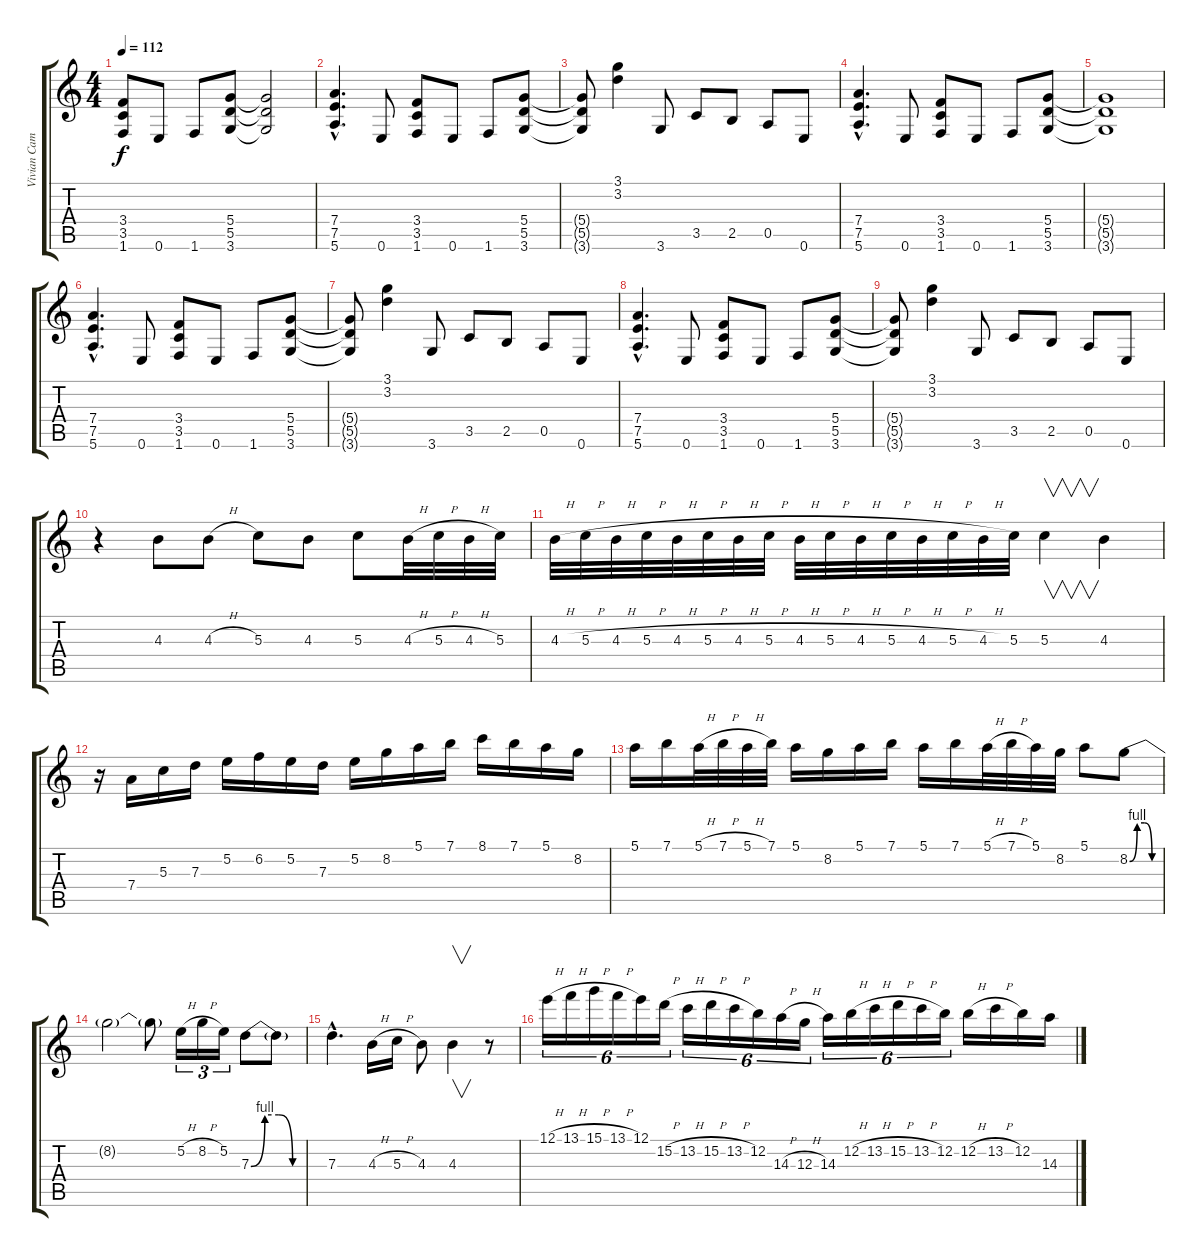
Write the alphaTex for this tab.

\track ("Vivian Campbell" "Vivian Cam") {instrument distortionguitar}
\staff {score tabs}
\tuning (E4 B3 G3 D3 A2 E2) {hide}
\ts (4 4)
\tempo 112
\clef g2
\ks c
(3.4{t} 3.5{t} 1.6{t}).8{dy f} 0.6.8 1.6.8 (5.4 5.5 3.6).8 (5.4{t} 5.5{t} 3.6{t}).2 |
(7.4{hac} 7.5{hac} 5.6{hac}).4{d} 0.6.8 (3.4 3.5 1.6).8 0.6.8 1.6.8 (5.4 5.5 3.6).8 |
(5.4{t} 5.5{t} 3.6{t}).8 (3.1 3.2).4 3.6.8 3.5.8 2.5.8 0.5.8 0.6.8 |
(7.4{hac} 7.5{hac} 5.6{hac}).4{d} 0.6.8 (3.4 3.5 1.6).8 0.6.8 1.6.8 (5.4 5.5 3.6).8 |
(5.4{t} 5.5{t} 3.6{t}).1 |
(7.4{hac} 7.5{hac} 5.6{hac}).4{d} 0.6.8 (3.4 3.5 1.6).8 0.6.8 1.6.8 (5.4 5.5 3.6).8 |
(5.4{t} 5.5{t} 3.6{t}).8 (3.1 3.2).4 3.6.8 3.5.8 2.5.8 0.5.8 0.6.8 |
(7.4{hac} 7.5{hac} 5.6{hac}).4{d} 0.6.8 (3.4 3.5 1.6).8 0.6.8 1.6.8 (5.4 5.5 3.6).8 |
(5.4{t} 5.5{t} 3.6{t}).8 (3.1 3.2).4 3.6.8 3.5.8 2.5.8 0.5.8 0.6.8 |
r.4 4.3.8 4.3{h}.8 5.3.8 4.3.8 5.3.8 4.3{h}.32 5.3{h}.32 4.3{h}.32 5.3.32 |
4.3{h}.32 5.3{h}.32 4.3{h}.32 5.3{h}.32 4.3{h}.32 5.3{h}.32 4.3{h}.32 5.3{h}.32 4.3{h}.32 5.3{h}.32 4.3{h}.32 5.3{h}.32 4.3{h}.32 5.3{h}.32 4.3{h}.32 5.3.32 5.3.4{v} 4.3.4 |
r.16 7.4.16 5.3.16 7.3.16 5.2.16 6.2.16 5.2.16 7.3.16 5.2.16 8.2.16 5.1.16 7.1.16 8.1.16 7.1.16 5.1.16 8.2.16 |
5.1.16 7.1.16 5.1{h}.32 7.1{h}.32 5.1{h}.32 7.1.32 5.1.16 8.2.16 5.1.16 7.1.16 5.1.16 7.1.16 5.1{h}.32 7.1{h}.32 5.1.32 8.2.32 5.1.8 8.2{be (custom 0 0 15 4 30 4 45 0 60 0)}.8 |
8.2{t}.2 8.2{t}.8 5.2{h}.16{tu (3 2)} 8.2{h}.16{tu (3 2)} 5.2.16{tu (3 2)} 7.3{be (custom 0 0 15 4 30 4 45 0 60 0)}.8 7.3{t}.8 |
7.3{hac}.4{d} 4.3{h}.16 5.3{h}.16 4.3.8 4.3.4{v} r.8 |
12.1{h}.16{tu (6 4)} 13.1{h}.16{tu (6 4)} 15.1{h}.16{tu (6 4)} 13.1{h}.16{tu (6 4)} 12.1.16{tu (6 4)} 15.2{h}.16{tu (6 4)} 13.2{h}.16{tu (6 4)} 15.2{h}.16{tu (6 4)} 13.2{h}.16{tu (6 4)} 12.2.16{tu (6 4)} 14.3{h}.16{tu (6 4)} 12.3{h}.16{tu (6 4)} 14.3.16{tu (6 4)} 12.2{h}.16{tu (6 4)} 13.2{h}.16{tu (6 4)} 15.2{h}.16{tu (6 4)} 13.2{h}.16{tu (6 4)} 12.2.16{tu (6 4)} 12.2{h}.16 13.2{h}.16 12.2.16 14.3.16
